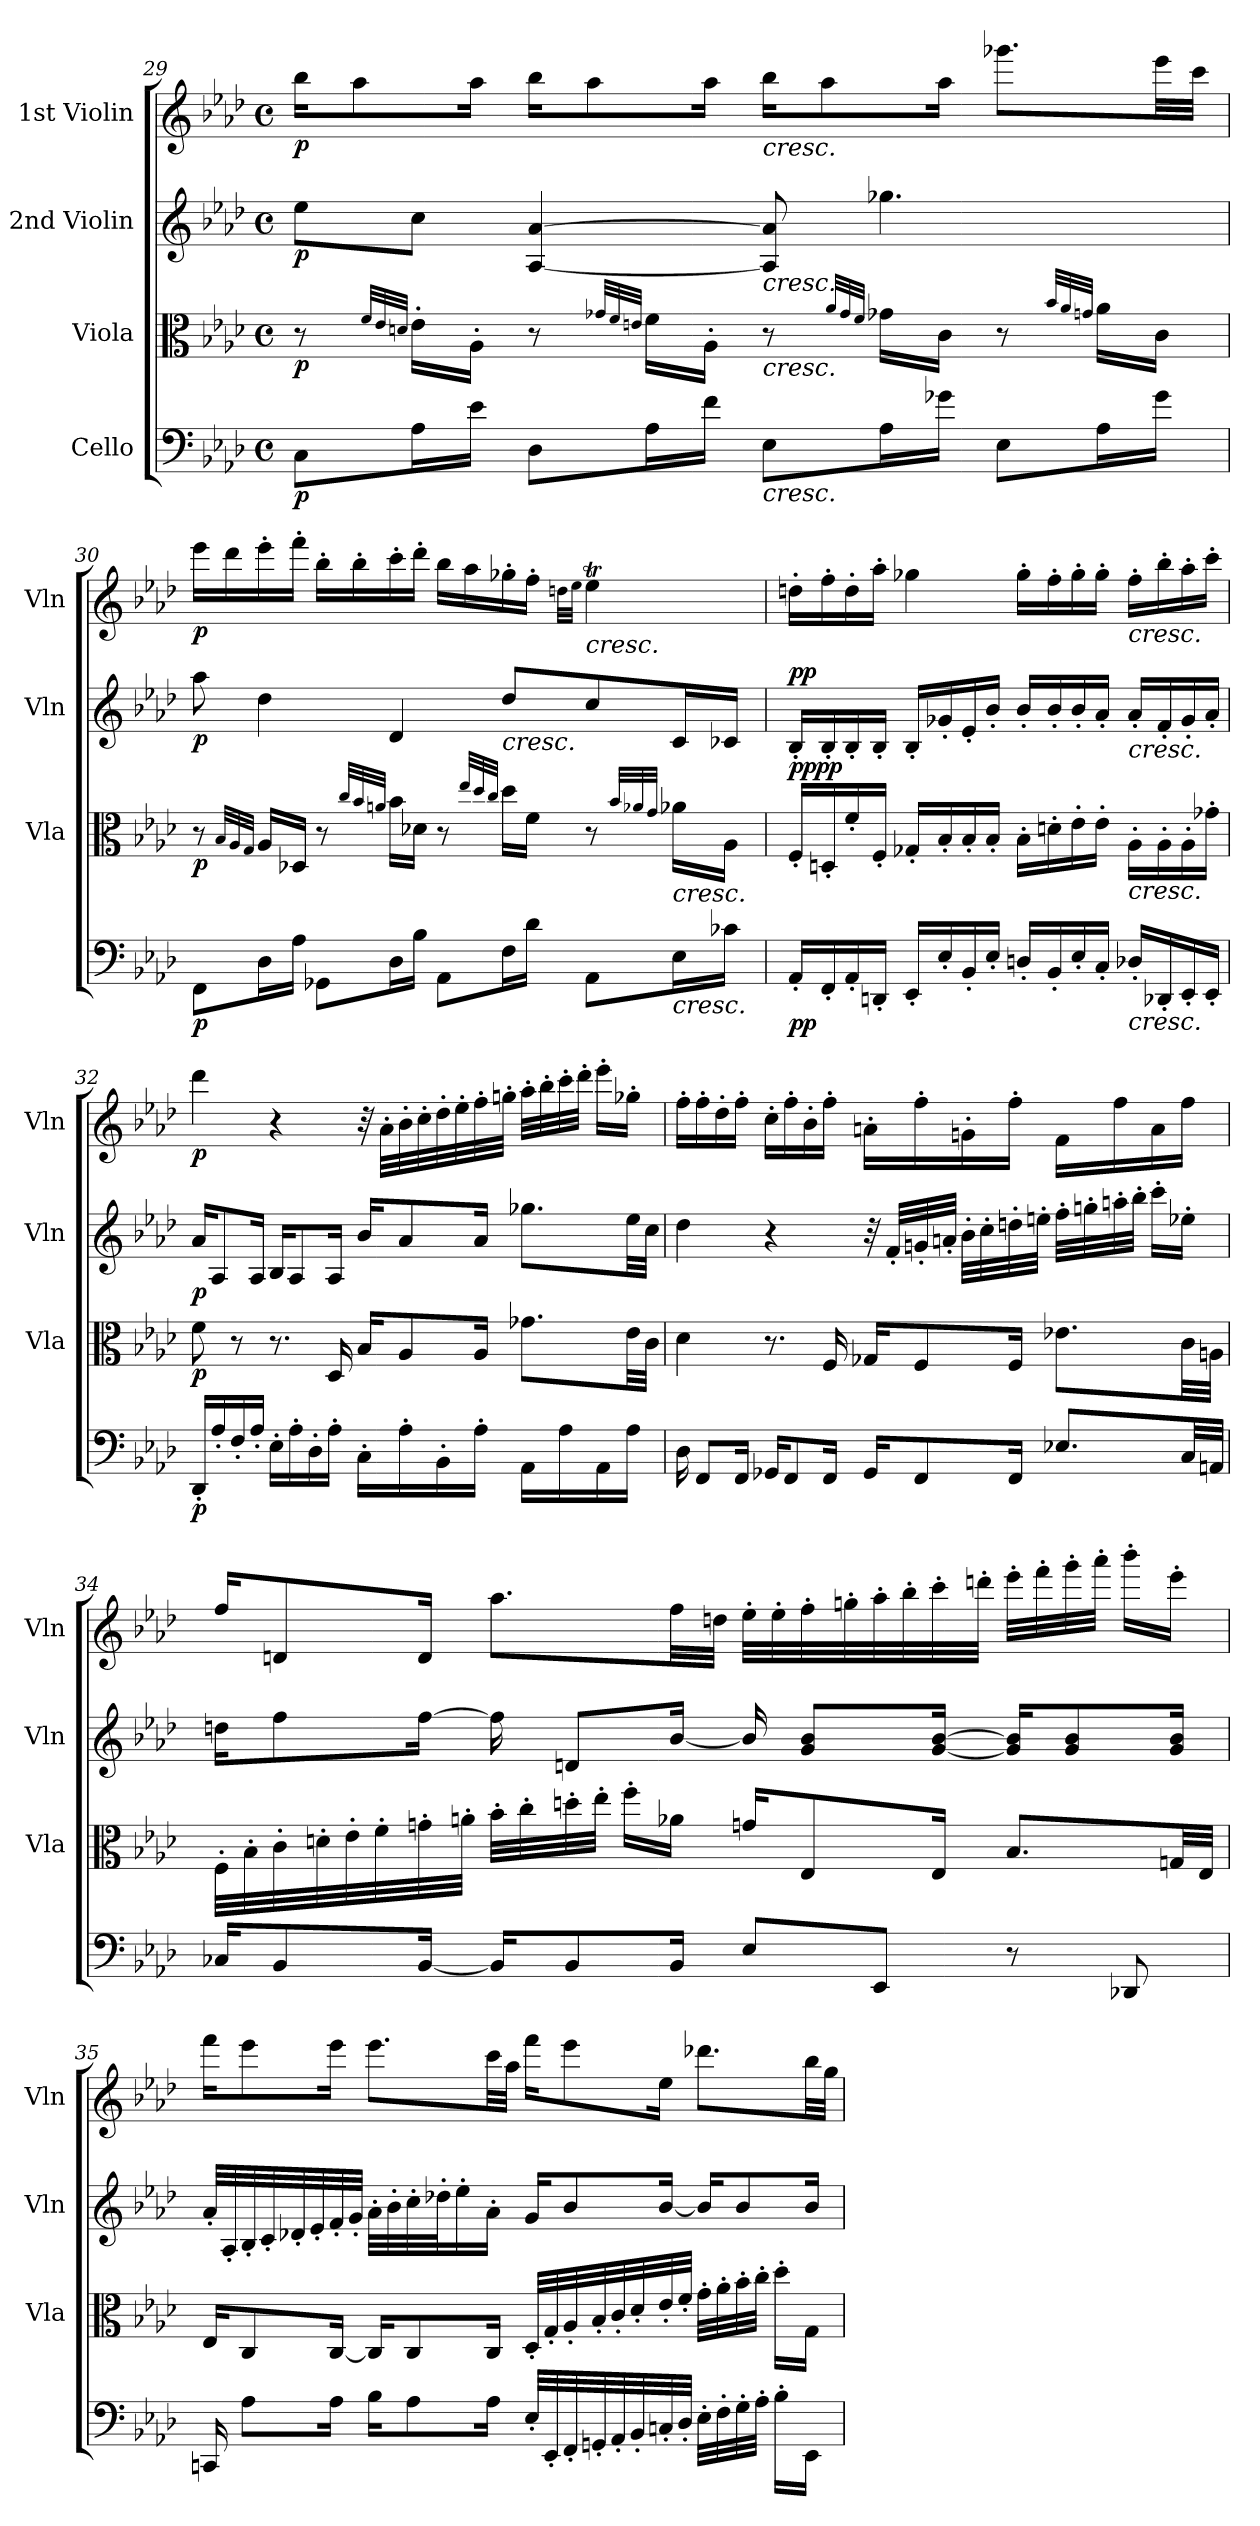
**kern	**dynam	**kern	**dynam	**kern	**dynam	**kern	**dynam
*part4	*part4	*part3	*part3	*part2	*part2	*part1	*part1
*staff4	*staff4	*staff3	*staff3	*staff2	*staff2	*staff1	*staff1
*I"Cello	*	*I"Viola	*	*I"2nd Violin	*	*I"1st Violin	*
*	*	*I'Vla	*	*I'Vln	*	*I'Vln	*
*clefF4	*	*clefC3	*	*clefG2	*	*clefG2	*
*k[b-e-a-d-]	*	*k[b-e-a-d-]	*	*k[b-e-a-d-]	*	*k[b-e-a-d-]	*
*A-:	*	*A-:	*	*A-:	*	*A-:	*
*M4/4	*	*M4/4	*	*M4/4	*	*M4/4	*
*met(c)	*	*met(c)	*	*met(c)	*	*met(c)	*
=29	=29	=29	=29	=29	=29	=29	=29
!	!LO:DY:b	!	!LO:DY:b	!	!LO:DY:b	!	!LO:DY:b
8C\L	p	8r	p	8ee-\L	p	16bb-\KL	p
.	.	.	.	.	.	8aa-\	.
.	.	32qf/LLL	.	.	.	.	.
.	.	32qe-/	.	.	.	.	.
.	.	32qdn/JJJ	.	.	.	.	.
16A-\L	.	16e-'\LL	.	8cc\J	.	.	.
16e-\JJ	.	16A-'\JJ	.	.	.	16aa-\Jk	.
8D-\L	.	8r	.	[4A-/ [4a-/	.	16bb-\KL	.
.	.	.	.	.	.	8aa-\	.
.	.	32qg-X/LLL	.	.	.	.	.
.	.	32qf/	.	.	.	.	.
.	.	32qen/JJJ	.	.	.	.	.
16A-\L	.	16f\LL	.	.	.	.	.
16f\JJ	.	16A-'\JJ	.	.	.	16aa-\Jk	.
!	!	!	!	!	!	!LO:TX:b:i:t=cresc.	!
!	!	!	!	!LO:TX:b:i:t=cresc.	!	!	!
!	!	!LO:TX:b:i:t=cresc.	!	!	!	!	!
!LO:TX:b:i:t=cresc.	!	!	!	!	!	!	!
8E-\L	.	8r	.	8A-/] 8a-/]	.	16bb-\KL	.
.	.	.	.	.	.	8aa-\	.
.	.	32qa-/LLL	.	.	.	.	.
.	.	32qg-/	.	.	.	.	.
.	.	32qf/JJJ	.	.	.	.	.
16A-\L	.	16g-\LL	.	4.gg-X\	.	.	.
16g-X\JJ	.	16c\JJ	.	.	.	16aa-\Jk	.
8E-\L	.	8r	.	.	.	8.ggg-X\L	.
.	.	32qb-/LLL	.	.	.	.	.
.	.	32qa-/	.	.	.	.	.
.	.	32qgn/JJJ	.	.	.	.	.
16A-\L	.	16a-\LL	.	.	.	.	.
16g-\JJ	.	16c\JJ	.	.	.	32eee-\LL	.
.	.	.	.	.	.	32ccc\JJJ	.
=30	=30	=30	=30	=30	=30	=30	=30
*	*	*	*	*	*	*^	*
!	!LO:DY:b	!	!LO:DY:b	!	!LO:DY:b	!	!	!LO:DY:b
8FF\L	p	8r	p	8aa-\	p	16eee-\LL	2.ryy	p
.	.	.	.	.	.	16ddd-\	.	.
.	.	32qB-/LLL	.	.	.	.	.	.
.	.	32qA-/	.	.	.	.	.	.
.	.	32qG/JJJ	.	.	.	.	.	.
16D-\L	.	16A-/LL	.	4dd-\	.	16eee-'\	.	.
16A-\JJ	.	16D-X/JJ	.	.	.	16fff'\JJ	.	.
8GG-X\L	.	8r	.	.	.	16bb-'\LL	.	.
.	.	.	.	.	.	16bb-'\	.	.
.	.	32qcc/LLL	.	.	.	.	.	.
.	.	32qb-/	.	.	.	.	.	.
.	.	32qan/JJJ	.	.	.	.	.	.
16D-\L	.	16b-\LL	.	4d-/	.	16ccc'\	.	.
16B-\JJ	.	16d-X\JJ	.	.	.	16ddd-'\JJ	.	.
8AA-\L	.	8r	.	.	.	16bb-\LL	.	.
.	.	.	.	.	.	16aa-\	.	.
.	.	32qee-/LLL	.	.	.	.	.	.
.	.	32qdd-/	.	.	.	.	.	.
.	.	32qcc/JJJ	.	.	.	.	.	.
!	!	!	!	!LO:TX:b:i:t=cresc.	!	!	!	!
16F\L	.	16dd-\LL	.	8dd-/L	.	16gg-X'\	.	.
16d-\JJ	.	16f\JJ	.	.	.	16ff'\JJ	.	.
.	.	.	.	.	.	.	32qddn\LLL	.
.	.	.	.	.	.	.	32qee-\JJJ	.
!	!	!	!	!	!	!LO:TX:b:i:t=cresc.	!	!
8AA-\L	.	8r	.	8cc/	.	4ee-T\	32ee-\LLLyy	.
.	.	.	.	.	.	.	32ff\yy	.
.	.	.	.	.	.	.	32ee-\yy	.
.	.	.	.	.	.	.	32ff\yy	.
.	.	32qb-/LLL	.	.	.	.	.	.
.	.	32qa-X/	.	.	.	.	.	.
.	.	32qg/JJJ	.	.	.	.	.	.
!	!	!LO:TX:b:i:t=cresc.	!	!	!	!	!	!
!LO:TX:b:i:t=cresc.	!	!	!	!	!	!	!	!
16E-\L	.	16a-\LL	.	16c/L	.	.	32ee-\yy	.
.	.	.	.	.	.	.	32ff\yy	.
16c-X\JJ	.	16A-\JJ	.	16c-X/JJ	.	.	32dd\yy	.
.	.	.	.	.	.	.	32ee-\JJJyy	.
=31	=31	=31	=31	=31	=31	=31	=31	=31
!	!LO:DY:b	!	!LO:DY:b	!	!	!	!	!
!	!	!	!LO:DY:n=1:a	!	!LO:DY:a	!	!	!
*	*	*	*	*	*	*v	*v	*
16AA-'/LL	pp	16F'/LL	pp pp	16B-'/LL	pp	16ddn'\LL	.
16FF'/	.	16Dn'/	.	16B-'/	.	16ff'\	.
16AA-'/	.	16f'/	.	16B-'/	.	16dd'\	.
16DDn'/JJ	.	16F'/JJ	.	16B-'/JJ	.	16aa-'\JJ	.
16EE-'/LL	.	16G-X'/LL	.	16B-'/LL	.	4gg-X\	.
16E-'/	.	16B-'/	.	16g-X'/	.	.	.
16BB-'/	.	16B-'/	.	16e-'/	.	.	.
16E-'/JJ	.	16B-'/JJ	.	16b-'/JJ	.	.	.
16Dn'/LL	.	16B-'\LL	.	16b-'/LL	.	16gg-'\LL	.
16BB-'/	.	16dn'\	.	16b-'/	.	16ff'\	.
16E-'/	.	16e-'\	.	16b-'/	.	16gg-'\	.
16C'/JJ	.	16e-'\JJ	.	16a-'/JJ	.	16gg-'\JJ	.
!	!	!	!	!	!	!LO:TX:b:i:t=cresc.	!
!	!	!	!	!LO:TX:b:i:t=cresc.	!	!	!
!	!	!LO:TX:b:i:t=cresc.	!	!	!	!	!
!LO:TX:b:i:t=cresc.	!	!	!	!	!	!	!
16D-X'/LL	.	16A-'\LL	.	16a-'/LL	.	16ff'\LL	.
16DD-X'/	.	16A-'\	.	16f'/	.	16bb-'\	.
16EE-'/	.	16A-'\	.	16g-'/	.	16aa-'\	.
16EE-'/JJ	.	16g-X'\JJ	.	16a-'/JJ	.	16ccc'\JJ	.
=32	=32	=32	=32	=32	=32	=32	=32
!	!LO:DY:b	!	!LO:DY:b	!	!LO:DY:b	!	!LO:DY:b
16DD-'/LL	p	8f\	p	16a-/KL	p	4ddd-\	p
16A-'/	.	.	.	8A-/	.	.	.
16F'/	.	8r	.	.	.	.	.
16A-'/JJ	.	.	.	16A-/Jk	.	.	.
16E-'\LL	.	8.r	.	16B-/KL	.	4r	.
16A-'\	.	.	.	8A-/	.	.	.
16D-'\	.	.	.	.	.	.	.
16A-'\JJ	.	16D-/	.	16A-/Jk	.	.	.
16C'\LL	.	16B-/KL	.	16b-/KL	.	32r	.
.	.	.	.	.	.	32a-'\LLL	.
16A-'\	.	8A-/	.	8a-/	.	32b-'\	.
.	.	.	.	.	.	32cc'\	.
16BB-'\	.	.	.	.	.	32dd-'\	.
.	.	.	.	.	.	32ee-'\	.
16A-'\JJ	.	16A-/Jk	.	16a-/Jk	.	32ff'\	.
.	.	.	.	.	.	32ggn'\JJJ	.
16AA-\LL	.	8.g-X\L	.	8.gg-X\L	.	32aa-'\LLL	.
.	.	.	.	.	.	32bb-'\	.
16A-\	.	.	.	.	.	32ccc'\	.
.	.	.	.	.	.	32ddd-'\JJJ	.
16AA-\	.	.	.	.	.	16eee-'\LL	.
16A-\JJ	.	32e-\LL	.	32ee-\LL	.	16gg-X'\JJ	.
.	.	32c\JJJ	.	32cc\JJJ	.	.	.
=33	=33	=33	=33	=33	=33	=33	=33
16D-\	.	4d-\	.	4dd-\	.	16ff'\LL	.
8FF/L	.	.	.	.	.	16ff'\	.
.	.	.	.	.	.	16dd-'\	.
16FF/Jk	.	.	.	.	.	16ff'\JJ	.
16GG-X/KL	.	8.r	.	4r	.	16cc'\LL	.
8FF/	.	.	.	.	.	16ff'\	.
.	.	.	.	.	.	16b-'\	.
16FF/Jk	.	16F/	.	.	.	16ff'\JJ	.
16GG-/KL	.	16G-X/KL	.	32r	.	16an'\LL	.
.	.	.	.	32f'/LLL	.	.	.
8FF/	.	8F/	.	32gn'/	.	16ff'\	.
.	.	.	.	32an'/JJJ	.	.	.
.	.	.	.	32b-'\LLL	.	16gn'\	.
.	.	.	.	32cc'\	.	.	.
16FF/Jk	.	16F/Jk	.	32ddn'\	.	16ff'\JJ	.
.	.	.	.	32een'\JJJ	.	.	.
8.E-X/L	.	8.e-X\L	.	32ff'\LLL	.	16f\LL	.
.	.	.	.	32ggn'\	.	.	.
.	.	.	.	32aan'\	.	16ff\	.
.	.	.	.	32bb-'\JJJ	.	.	.
.	.	.	.	16ccc'\LL	.	16a\	.
32C/LL	.	32c\LL	.	16ee-X'\JJ	.	16ff\JJ	.
32AAn/JJJ	.	32An\JJJ	.	.	.	.	.
=34	=34	=34	=34	=34	=34	=34	=34
16C-X/KL	.	32F'\LLL	.	16ddn\KL	.	16ff/KL	.
.	.	32B-'\	.	.	.	.	.
8BB-/	.	32c'\	.	8ff\	.	8dn/	.
.	.	32dn'\	.	.	.	.	.
.	.	32e-'\	.	.	.	.	.
.	.	32f'\	.	.	.	.	.
[16BB-/Jk	.	32gn'\	.	[16ff\Jk	.	16d/Jk	.
.	.	32an'\JJJ	.	.	.	.	.
16BB-/KL]	.	32b-'\LLL	.	16ff\]	.	8.aa-\L	.
.	.	32cc'\	.	.	.	.	.
8BB-/	.	32ddn'\	.	8dn/L	.	.	.
.	.	32ee-'\JJJ	.	.	.	.	.
.	.	16ff'\LL	.	.	.	.	.
16BB-/Jk	.	16a-X\JJ	.	[16b-/Jk	.	32ff\LL	.
.	.	.	.	.	.	32ddn\JJJ	.
8E-/L	.	16gn/KL	.	16b-/]	.	32ee-'\LLL	.
.	.	.	.	.	.	32ee-'\	.
.	.	8E-/	.	8g/ 8b-/L	.	32ff'\	.
.	.	.	.	.	.	32ggn'\	.
8EE-/J	.	.	.	.	.	32aa-'\	.
.	.	.	.	.	.	32bb-'\	.
.	.	16E-/Jk	.	[16g/ [16b-/Jk	.	32ccc'\	.
.	.	.	.	.	.	32dddn'\JJJ	.
8r	.	8.B-/L	.	16g/] 16b-/]KL	.	32eee-'\LLL	.
.	.	.	.	.	.	32fff'\	.
.	.	.	.	8g/ 8b-/	.	32ggg'\	.
.	.	.	.	.	.	32aaa-'\JJJ	.
8DD-X/	.	.	.	.	.	16bbb-'\LL	.
.	.	32Gn/LL	.	16g/ 16b-/Jk	.	16eee-'\JJ	.
.	.	32E-/JJJ	.	.	.	.	.
=35	=35	=35	=35	=35	=35	=35	=35
16CCn/	.	16E-/KL	.	32a-'/LLL	.	16fff\KL	.
.	.	.	.	32A-'/	.	.	.
8A-\L	.	8C/	.	32B-'/	.	8eee-\	.
.	.	.	.	32c'/	.	.	.
.	.	.	.	32d-X'/	.	.	.
.	.	.	.	32e-'/	.	.	.
16A-\Jk	.	[16C/Jk	.	32f'/	.	16eee-\Jk	.
.	.	.	.	32g'/JJJ	.	.	.
16B-\KL	.	16C/KL]	.	32a-'\LLL	.	8.eee-\L	.
.	.	.	.	32b-'\	.	.	.
8A-\	.	8C/	.	32cc'\	.	.	.
.	.	.	.	32dd-X'\J	.	.	.
.	.	.	.	16ee-'\	.	.	.
16A-\Jk	.	16C/Jk	.	16a-'\JJ	.	32ccc\LL	.
.	.	.	.	.	.	32aa-\JJJ	.
32E-'/LLL	.	32D-'/LLL	.	16g/KL	.	16fff\KL	.
32EE-'/	.	32G'/	.	.	.	.	.
32FF'/	.	32A-'/	.	8b-/	.	8eee-\	.
32GGn'/	.	32B-'/	.	.	.	.	.
32AA-'/	.	32c'/	.	.	.	.	.
32BB-'/	.	32d-'/	.	.	.	.	.
32Cn'/	.	32e-'/	.	[16b-/Jk	.	16ee-\Jk	.
32D-'/JJJ	.	32f'/JJJ	.	.	.	.	.
32E-'\LLL	.	32g'\LLL	.	16b-/KL]	.	8.ddd-X\L	.
32F'\	.	32a-'\	.	.	.	.	.
32G'\	.	32b-'\	.	8b-/	.	.	.
32A-'\JJJ	.	32cc'\JJJ	.	.	.	.	.
16B-'\LL	.	16dd-'\LL	.	.	.	.	.
16EE-\JJ	.	16G\JJ	.	16b-/Jk	.	32bb-\LL	.
.	.	.	.	.	.	32gg\JJJ	.
=	=	=	=	=	=	=	=
*-	*-	*-	*-	*-	*-	*-	*-
